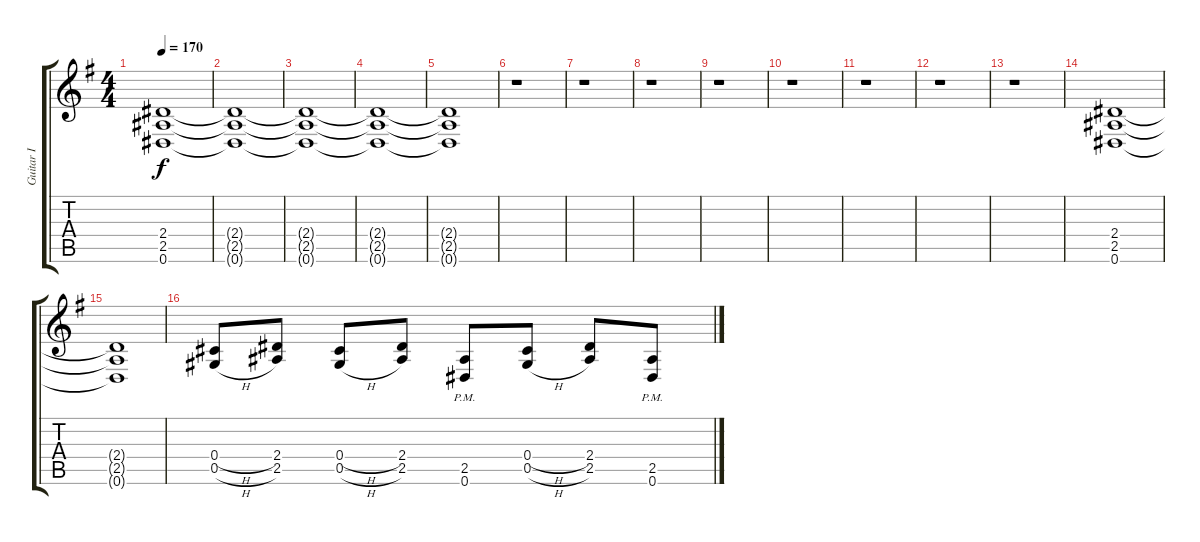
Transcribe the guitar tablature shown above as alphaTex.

\track ("Guitar I" "Guitar I") {instrument distortionguitar}
\staff {score tabs}
\tuning (Eb4 Bb3 Gb3 Db3 Ab2 Eb2) {hide}
\ts (4 4)
\tempo 170
\clef g2
\ks g
(2.4{t} 2.5{t} 0.6{t}).1{dy f volume 2} |
(2.4{t} 2.5{t} 0.6{t}).1{volume 4} |
(2.4{t} 2.5{t} 0.6{t}).1 |
(2.4{t} 2.5{t} 0.6{t}).1 |
(2.4{t} 2.5{t} 0.6{t}).1 |
r.1{volume 1} |
r.1 |
r.1 |
r.1 |
r.1 |
r.1 |
r.1 |
r.1 |
(2.4 2.5 0.6).1{volume 6} |
(2.4{t} 2.5{t} 0.6{t}).1 |
(0.4{h} 0.5{h}).8 (2.4 2.5).8 (0.4{h} 0.5{h}).8 (2.4 2.5).8 (2.5{pm} 0.6{pm}).8 (0.4{h} 0.5{h}).8 (2.4 2.5).8 (2.5{pm} 0.6{pm}).8
